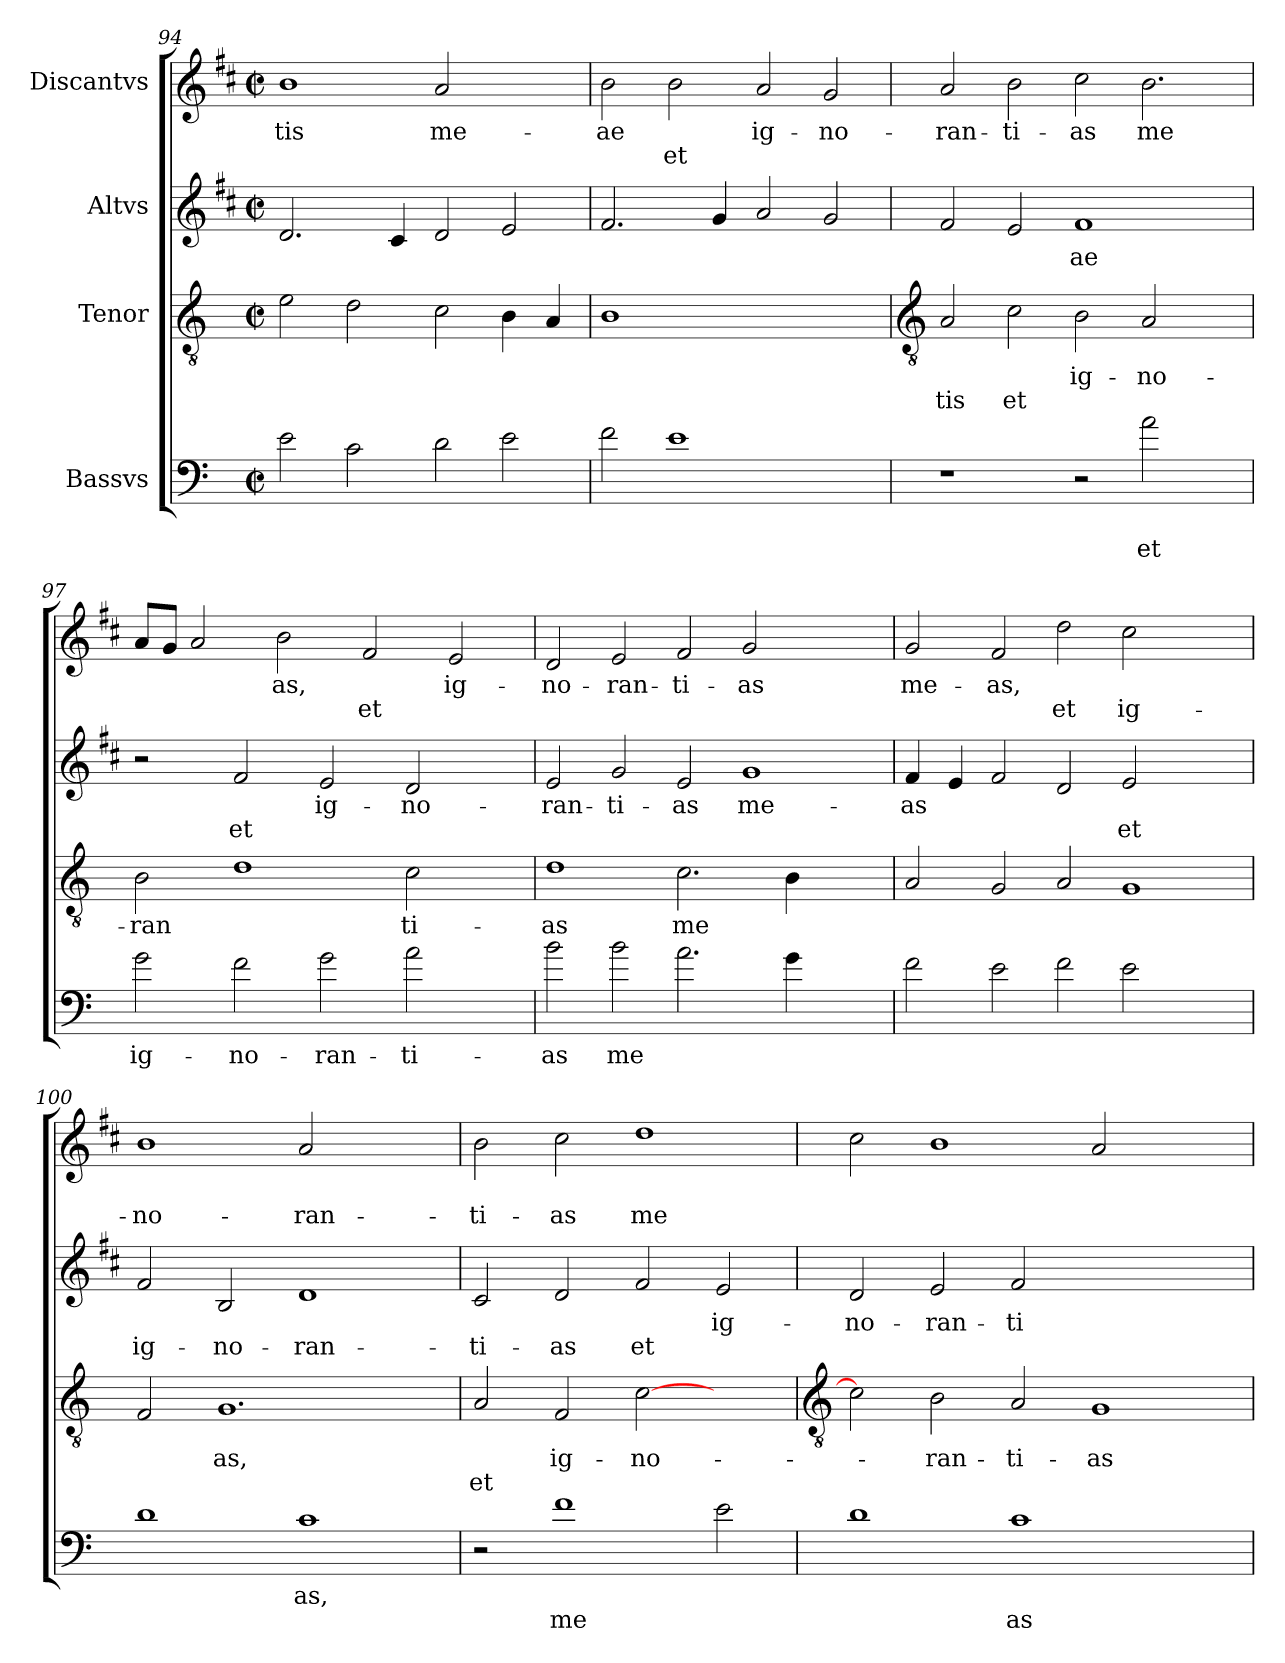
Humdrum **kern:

**kern	**text	**text	**kern	**text	**text	**kern	**text	**text	**kern	**text	**text
*part4	*part4	*part4	*part3	*part3	*part3	*part2	*part2	*part2	*part1	*part1	*part1
*staff4	*staff4	*staff4	*staff3	*staff3	*staff3	*staff2	*staff2	*staff2	*staff1	*staff1	*staff1
*I"Bassvs	*	*	*I"Tenor	*	*	*I"Altvs	*	*	*I"Discantvs	*	*
*clefF4	*	*	*clefGv2	*	*	*clefG2	*	*	*clefG2	*	*
*ITrd8c14	*	*	*	*	*	*ITrd1c2	*	*	*ITrd1c2	*	*
*k[]	*	*	*k[]	*	*	*k[]	*	*	*k[]	*	*
*C:	*	*	*C:	*	*	*C:	*	*	*C:	*	*
*M4/2	*	*	*M4/2	*	*	*M4/2	*	*	*M4/2	*	*
*met(c|)	*	*	*met(c|)	*	*	*met(c|)	*	*	*met(c|)	*	*
=94	=94	=94	=94	=94	=94	=94	=94	=94	=94	=94	=94
!	!	!	!	!	!	!	!	!	!	!LO:LY:b	!
2E	.	.	2e	.	.	2.c	.	.	1a	tis	.
2C	.	.	2d	.	.	.	.	.	.	.	.
.	.	.	.	.	.	4B	.	.	.	.	.
!	!	!	!	!	!	!	!	!	!	!LO:LY:b	!
2D	.	.	2c	.	.	2c	.	.	2g	me-	.
2E	.	.	4B	.	.	2d	.	.	2ryy	.	.
.	.	.	4A	.	.	.	.	.	.	.	.
!!LO:LB:g=z
=95	=95	=95	=95	=95	=95	=95	=95	=95	=95	=95	=95
!	!	!	!	!	!	!	!	!	!	!LO:LY:b	!
2F	.	.	1B	.	.	2.e	.	.	2a	-ae	.
!	!	!	!	!	!	!	!	!	!	!	!LO:LY:b
1E	.	.	.	.	.	.	.	.	2a	.	et
.	.	.	.	.	.	4f	.	.	.	.	.
!	!	!	!	!	!	!	!	!	!	!LO:LY:b	!
.	.	.	1ryy	.	.	2g	.	.	2g	ig-	.
!	!	!	!	!	!	!	!	!	!	!LO:LY:b	!
2ryy	.	.	.	.	.	2f	.	.	2f	-no-	.
!!LO:LB:g=z
=96	=96	=96	=96	=96	=96	=96	=96	=96	=96	=96	=96
*	*	*	*clefGv2	*	*	*	*	*	*	*	*
!	!	!	!	!	!LO:LY:b	!	!	!	!	!LO:LY:b	!
1r	.	.	2A	.	tis	2e	.	.	2g	-ran-	.
!	!	!	!	!	!LO:LY:b	!	!	!	!	!LO:LY:b	!
.	.	.	2c	.	et	2d	.	.	2a	-ti-	.
!	!	!	!	!LO:LY:b	!	!	!LO:LY:b	!	!	!LO:LY:b	!
2r	.	.	2B	ig-	.	1e	ae	.	2b	-as	.
!	!	!LO:LY:b	!	!LO:LY:b	!	!	!	!	!	!LO:LY:b	!
2A	.	et	2A	-no-	.	.	.	.	2.a	me	.
4ryy	.	.	4ryy	.	.	4ryy	.	.	.	.	.
!!LO:LB:g=z
=97	=97	=97	=97	=97	=97	=97	=97	=97	=97	=97	=97
!	!LO:LY:b	!	!	!LO:LY:b	!	!	!	!	!	!	!
2G	ig-	.	2B	-ran	.	2r	.	.	8gL	.	.
.	.	.	.	.	.	.	.	.	8fJ	.	.
.	.	.	.	.	.	.	.	.	2g	.	.
!	!LO:LY:b	!	!	!	!	!	!	!LO:LY:b	!	!	!
2F	-no-	.	1d	.	.	2e	.	et	.	.	.
!	!	!	!	!	!	!	!	!	!	!LO:LY:b	!
.	.	.	.	.	.	.	.	.	2a	as,	.
!	!LO:LY:b	!	!	!	!	!	!LO:LY:b	!	!	!	!
2G	-ran-	.	.	.	.	2d	ig-	.	.	.	.
!	!	!	!	!	!	!	!	!	!	!	!LO:LY:b
.	.	.	.	.	.	.	.	.	2e	.	et
!	!LO:LY:b	!	!	!LO:LY:b	!	!	!LO:LY:b	!	!	!	!
2A	-ti-	.	2c	ti-	.	2c	-no-	.	.	.	.
!	!	!	!	!	!	!	!	!	!	!LO:LY:b	!
.	.	.	.	.	.	.	.	.	2d	ig-	.
4ryy	.	.	4ryy	.	.	4ryy	.	.	.	.	.
=98	=98	=98	=98	=98	=98	=98	=98	=98	=98	=98	=98
!	!LO:LY:b	!	!	!LO:LY:b	!	!	!LO:LY:b	!	!	!LO:LY:b	!
2B	-as	.	1d	-as	.	2d	-ran-	.	2c	-no-	.
!	!LO:LY:b	!	!	!	!	!	!LO:LY:b	!	!	!LO:LY:b	!
2B	me	.	.	.	.	2f	-ti-	.	2d	-ran-	.
!	!	!	!	!LO:LY:b	!	!	!LO:LY:b	!	!	!LO:LY:b	!
2.A	.	.	2.c	me	.	2d	-as	.	2e	-ti-	.
!	!	!	!	!	!	!	!LO:LY:b	!	!	!LO:LY:b	!
.	.	.	.	.	.	1f	me-	.	2f	-as	.
4G	.	.	4B	.	.	.	.	.	.	.	.
2ryy	.	.	2ryy	.	.	.	.	.	2ryy	.	.
=99	=99	=99	=99	=99	=99	=99	=99	=99	=99	=99	=99
!	!	!	!	!	!	!	!LO:LY:b	!	!	!LO:LY:b	!
2F	.	.	2A	.	.	4e	-as	.	2f	me-	.
.	.	.	.	.	.	4d	.	.	.	.	.
!	!	!	!	!	!	!	!	!	!	!LO:LY:b	!
2E	.	.	2G	.	.	2e	.	.	2e	-as,	.
!	!	!	!	!	!	!	!	!	!	!	!LO:LY:b
2F	.	.	2A	.	.	2c	.	.	2cc	.	et
!	!	!	!	!	!	!	!	!LO:LY:b	!	!	!LO:LY:b
2E	.	.	1G	.	.	2d	.	et	2b	.	ig-
2ryy	.	.	.	.	.	2ryy	.	.	2ryy	.	.
=100	=100	=100	=100	=100	=100	=100	=100	=100	=100	=100	=100
!	!	!	!	!	!	!	!	!LO:LY:b	!	!	!LO:LY:b
1D	.	.	2F	.	.	2e	.	ig-	1a	.	-no-
!	!	!	!	!LO:LY:b	!	!	!	!LO:LY:b	!	!	!
.	.	.	1.G	as,	.	2A	.	-no-	.	.	.
!	!LO:LY:b	!	!	!	!	!	!	!LO:LY:b	!	!	!LO:LY:b
1C	as,	.	.	.	.	1c	.	-ran-	2g	.	-ran-
.	.	.	.	.	.	.	.	.	2ryy	.	.
!!LO:LB:g=z
=101	=101	=101	=101	=101	=101	=101	=101	=101	=101	=101	=101
!	!	!	!	!	!LO:LY:b	!	!	!LO:LY:b	!	!	!LO:LY:b
2r	.	.	2A	.	et	2B	.	-ti-	2a	.	-ti-
!	!	!LO:LY:b	!	!LO:LY:b	!	!	!	!LO:LY:b	!	!	!LO:LY:b
1F	.	me	2F	ig-	.	2c	.	-as	2b	.	-as
!	!	!	!	!LO:LY:b	!	!	!	!LO:LY:b	!	!	!LO:LY:b
.	.	.	[2c	-no-	.	2e	.	et	1cc	.	me
!	!	!	!	!	!	!	!LO:LY:b	!	!	!	!
2E	.	.	2ryy	.	.	2d	ig-	.	.	.	.
!!LO:LB:g=z
=101A	=101A	=101A	=101A	=101A	=101A	=101A	=101A	=101A	=101A	=101A	=101A
*	*	*	*clefGv2	*	*	*	*	*	*	*	*
!	!	!	!	!	!	!	!LO:LY:b	!	!	!	!
1D	.	.	2c]	.	.	2c	-no-	.	2b	.	.
!	!	!	!	!LO:LY:b	!	!	!LO:LY:b	!	!	!	!
.	.	.	2B	-ran-	.	2d	-ran-	.	1a	.	.
!	!	!LO:LY:b	!	!LO:LY:b	!	!	!LO:LY:b	!	!	!	!
1C	.	as	2A	-ti-	.	2e	-ti-	.	.	.	.
!	!	!	!	!LO:LY:b	!	!	!	!	!	!	!
.	.	.	1G	-as	.	1ryy	.	.	2g	.	.
2ryy	.	.	.	.	.	.	.	.	2ryy	.	.
=	=	=	=	=	=	=	=	=	=	=	=
*-	*-	*-	*-	*-	*-	*-	*-	*-	*-	*-	*-
